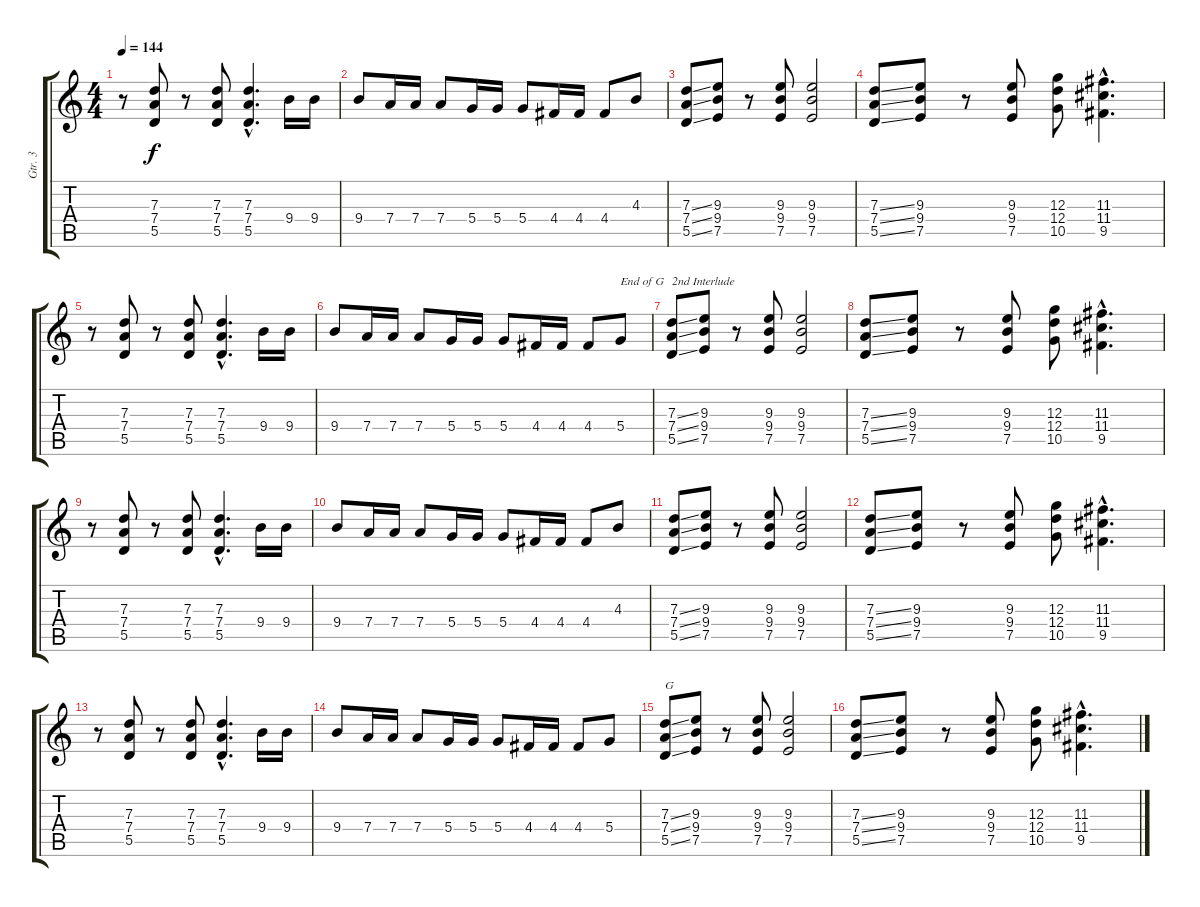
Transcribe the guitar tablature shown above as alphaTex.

\track ("Gtr. 3" "Gtr. 3") {instrument distortionguitar}
\staff {score tabs}
\tuning (E4 B3 G3 D3 A2 E2) {hide}
\ts (4 4)
\tempo 144
\clef g2
\ks c
r.8{dy f} (7.3 7.4 5.5).8 r.8 (7.3 7.4 5.5).8 (7.3{hac} 7.4{hac} 5.5{hac}).4{d} 9.4.16 9.4.16 |
9.4.8 7.4.16 7.4.16 7.4.8 5.4.16 5.4.16 5.4.8 4.4.16 4.4.16 4.4.8 4.3.8 |
(7.3{ss} 7.4{ss} 5.5{ss}).8 (9.3 9.4 7.5).8 r.8 (9.3 9.4 7.5).8 (9.3 9.4 7.5).2 |
(7.3{ss} 7.4{ss} 5.5{ss}).8 (9.3 9.4 7.5).8 r.8 (9.3 9.4 7.5).8 (12.3 12.4 10.5).8 (11.3{hac} 11.4{hac} 9.5{hac}).4{d} |
r.8 (7.3 7.4 5.5).8 r.8 (7.3 7.4 5.5).8 (7.3{hac} 7.4{hac} 5.5{hac}).4{d} 9.4.16 9.4.16 |
9.4.8 7.4.16 7.4.16 7.4.8 5.4.16 5.4.16 5.4.8 4.4.16 4.4.16 4.4.8 5.4.8{txt "End of G"} |
(7.3{ss} 7.4{ss} 5.5{ss}).8{txt "2nd Interlude"} (9.3 9.4 7.5).8 r.8 (9.3 9.4 7.5).8 (9.3 9.4 7.5).2 |
(7.3{ss} 7.4{ss} 5.5{ss}).8 (9.3 9.4 7.5).8 r.8 (9.3 9.4 7.5).8 (12.3 12.4 10.5).8 (11.3{hac} 11.4{hac} 9.5{hac}).4{d} |
r.8 (7.3 7.4 5.5).8 r.8 (7.3 7.4 5.5).8 (7.3{hac} 7.4{hac} 5.5{hac}).4{d} 9.4.16 9.4.16 |
9.4.8 7.4.16 7.4.16 7.4.8 5.4.16 5.4.16 5.4.8 4.4.16 4.4.16 4.4.8 4.3.8 |
(7.3{ss} 7.4{ss} 5.5{ss}).8 (9.3 9.4 7.5).8 r.8 (9.3 9.4 7.5).8 (9.3 9.4 7.5).2 |
(7.3{ss} 7.4{ss} 5.5{ss}).8 (9.3 9.4 7.5).8 r.8 (9.3 9.4 7.5).8 (12.3 12.4 10.5).8 (11.3{hac} 11.4{hac} 9.5{hac}).4{d} |
r.8 (7.3 7.4 5.5).8 r.8 (7.3 7.4 5.5).8 (7.3{hac} 7.4{hac} 5.5{hac}).4{d} 9.4.16 9.4.16 |
9.4.8 7.4.16 7.4.16 7.4.8 5.4.16 5.4.16 5.4.8 4.4.16 4.4.16 4.4.8 5.4.8 |
(7.3{ss} 7.4{ss} 5.5{ss}).8{txt "G"} (9.3 9.4 7.5).8 r.8 (9.3 9.4 7.5).8 (9.3 9.4 7.5).2 |
(7.3{ss} 7.4{ss} 5.5{ss}).8 (9.3 9.4 7.5).8 r.8 (9.3 9.4 7.5).8 (12.3 12.4 10.5).8 (11.3{hac} 11.4{hac} 9.5{hac}).4{d}
